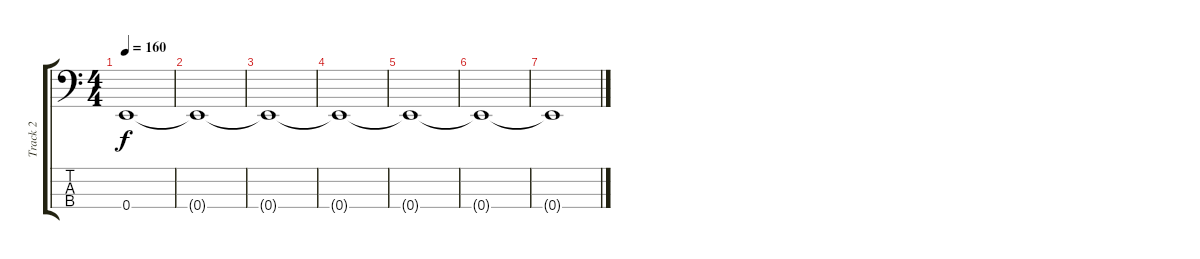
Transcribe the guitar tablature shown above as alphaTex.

\track ("Track 2" "Track 2") {instrument acousticbass}
\staff {score tabs}
\tuning (G2 D2 A1 E1) {hide}
\ts (4 4)
\tempo 160
\clef f4
\ks c
0.4.1{dy f} |
0.4{t}.1 |
0.4{t}.1 |
0.4{t}.1 |
0.4{t}.1 |
0.4{t}.1 |
0.4{t}.1
